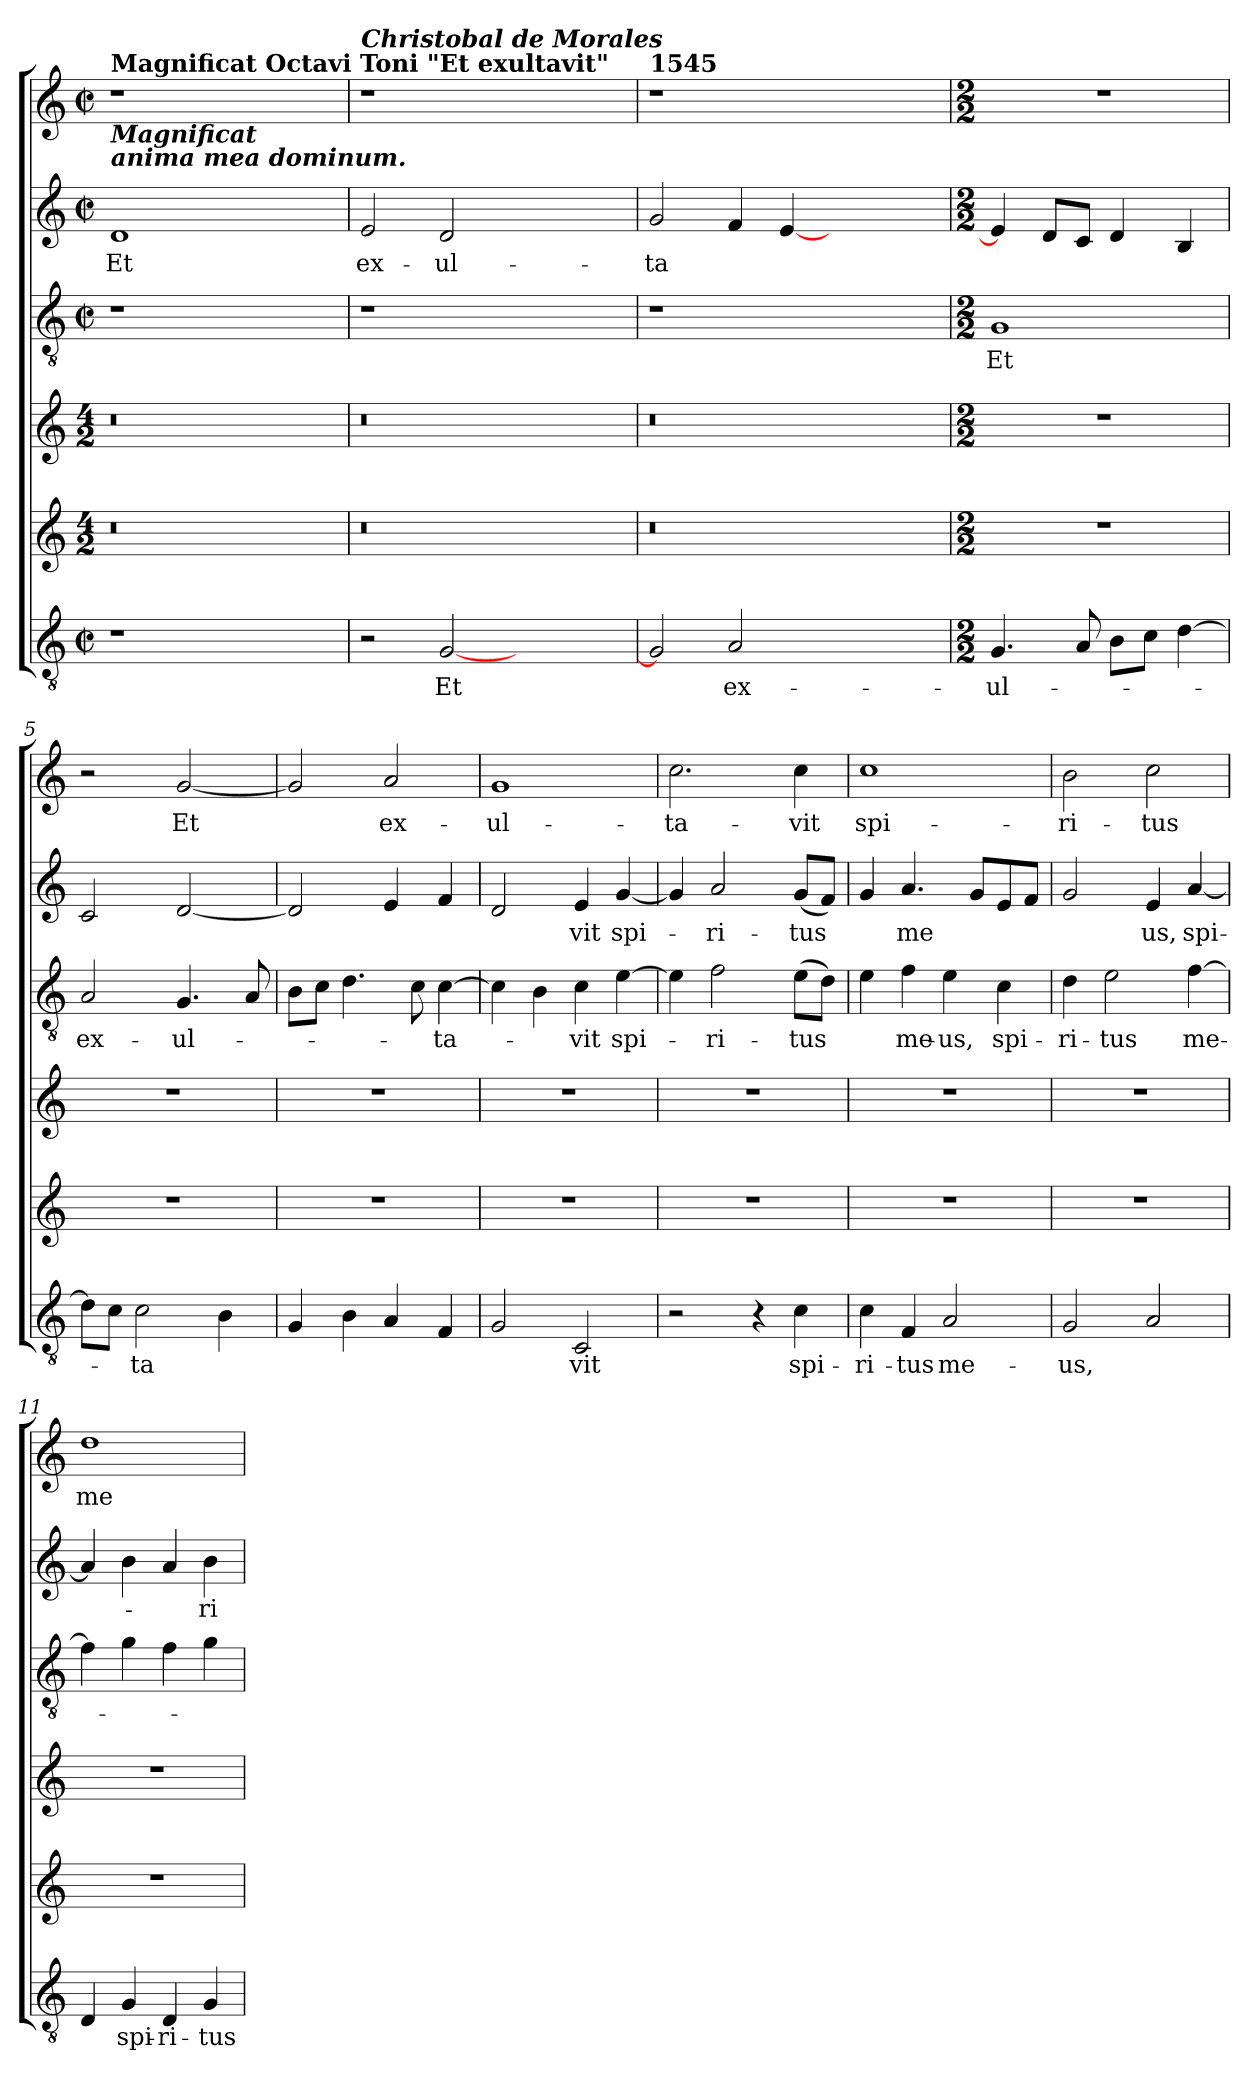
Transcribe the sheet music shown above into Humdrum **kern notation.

**kern	**text	**kern	**kern	**kern	**text	**kern	**text	**kern	**text
*part6	*part6	*part5	*part4	*part3	*part3	*part2	*part2	*part1	*part1
*staff6	*staff6	*staff5	*staff4	*staff3	*staff3	*staff2	*staff2	*staff1	*staff1
*clefGv2	*	*clefG2	*clefG2	*clefGv2	*	*clefG2	*	*clefG2	*
*k[]	*	*k[]	*k[]	*k[]	*	*k[]	*	*k[]	*
*C:	*	*C:	*C:	*C:	*	*C:	*	*C:	*
*M2/2	*	*M4/2	*M4/2	*M2/2	*	*M2/2	*	*M2/2	*
*met(c|)	*	*	*	*met(c|)	*	*met(c|)	*	*met(c|)	*
=1	=1	=1	=1	=1	=1	=1	=1	=1	=1
!	!	!	!	!	!	!	!	!LO:TX:b:Bi:t=Magnificat\nanima mea dominum.	!
!	!	!	!	!	!	!	!	!LO:TX:a:B:t=Magnificat Octavi Toni "Et exultavit"	!
!	!	!	!	!	!	!	!LO:LY:b	!	!
1r	.	0r	0r	1r	.	1d	Et	1r	.
1ryy	.	.	.	1ryy	.	1ryy	.	1ryy	.
=2	=2	=2	=2	=2	=2	=2	=2	=2	=2
!	!	!	!	!	!	!	!	!LO:TX:a:Bi:t=Christobal de Morales	!
!	!	!	!	!	!	!	!LO:LY:b	!	!
2r	.	0r	0r	1r	.	2e/	ex-	1r	.
!	!LO:LY:b	!	!	!	!	!	!LO:LY:b	!	!
[2G/	Et	.	.	.	.	2d/	-ul-	.	.
1ryy	.	.	.	1ryy	.	1ryy	.	1ryy	.
=3	=3	=3	=3	=3	=3	=3	=3	=3	=3
!	!	!	!	!	!	!	!	!LO:TX:a:B:t=1545	!
!	!	!	!	!	!	!	!LO:LY:b	!	!
2G/]	.	0r	0r	1r	.	2g/	-ta	1r	.
!	!LO:LY:b	!	!	!	!	!	!	!	!
2A/	ex-	.	.	.	.	4f/	.	.	.
.	.	.	.	.	.	[4e/	.	.	.
1ryy	.	.	.	1ryy	.	1ryy	.	1ryy	.
!!LO:LB:g=z
=4	=4	=4	=4	=4	=4	=4	=4	=4	=4
*M2/2	*	*M2/2	*M2/2	*M2/2	*	*M2/2	*	*M2/2	*
!	!LO:LY:b	!	!	!	!LO:LY:b	!	!	!	!
4.G/	-­ul-	1r	1r	1G	Et	4e/]	.	1r	.
.	.	.	.	.	.	8d/L	.	.	.
8A/	.	.	.	.	.	8c/J	.	.	.
8B\L	.	.	.	.	.	4d/	.	.	.
8c\J	.	.	.	.	.	.	.	.	.
[4d\	.	.	.	.	.	4B/	.	.	.
=5	=5	=5	=5	=5	=5	=5	=5	=5	=5
!	!	!	!	!	!LO:LY:b	!	!	!	!
8d\L]	.	1r	1r	2A/	ex-	2c/	.	2r	.
8c\J	.	.	.	.	.	.	.	.	.
!	!LO:LY:b	!	!	!	!	!	!	!	!
2c\	-ta	.	.	.	.	.	.	.	.
!	!	!	!	!	!LO:LY:b	!	!	!	!LO:LY:b
.	.	.	.	4.G/	-ul-	[2d/	.	[2g/	Et
4B\	.	.	.	.	.	.	.	.	.
.	.	.	.	8A/	.	.	.	.	.
=6	=6	=6	=6	=6	=6	=6	=6	=6	=6
4G/	.	1r	1r	8B\L	.	2d/]	.	2g/]	.
.	.	.	.	8c\J	.	.	.	.	.
4B\	.	.	.	4.d\	.	.	.	.	.
!	!	!	!	!	!	!	!	!	!LO:LY:b
4A/	.	.	.	.	.	4e/	.	2a/	ex-
.	.	.	.	8c\	.	.	.	.	.
!	!	!	!	!	!LO:LY:b	!	!	!	!
4F/	.	.	.	[4c\	-ta-	4f/	.	.	.
=7	=7	=7	=7	=7	=7	=7	=7	=7	=7
!	!	!	!	!	!	!	!	!	!LO:LY:b
2G/	.	1r	1r	4c\]	.	2d/	.	1g	-ul-
.	.	.	.	4B\	.	.	.	.	.
!	!LO:LY:b	!	!	!	!LO:LY:b	!	!LO:LY:b	!	!
2C/	vit	.	.	4c\	-vit	4e/	vit	.	.
!	!	!	!	!	!LO:LY:b	!	!LO:LY:b	!	!
.	.	.	.	[4e\	spi-	[4g/	spi-	.	.
=8	=8	=8	=8	=8	=8	=8	=8	=8	=8
!	!	!	!	!	!	!	!	!	!LO:LY:b
2r	.	1r	1r	4e\]	.	4g/]	.	2.cc\	-ta-
!	!	!	!	!	!LO:LY:b	!	!LO:LY:b	!	!
.	.	.	.	2f\	-ri-	2a/	-ri-	.	.
4r	.	.	.	.	.	.	.	.	.
!	!LO:LY:b	!	!	!	!LO:LY:b	!	!LO:LY:b	!	!LO:LY:b
4c\	spi-	.	.	(>8e\L	-tus	(<8g/L	-tus	4cc\	-vit
.	.	.	.	8d\J)	.	8f/J)	.	.	.
!!LO:LB:g=z
=9	=9	=9	=9	=9	=9	=9	=9	=9	=9
!	!LO:LY:b	!	!	!	!	!	!	!	!LO:LY:b
4c\	-­ri-	1r	1r	4e\	.	4g/	.	1cc	spi-
!	!LO:LY:b	!	!	!	!LO:LY:b	!	!LO:LY:b	!	!
4F/	-tus	.	.	4f\	me-	4.a/	me	.	.
!	!LO:LY:b	!	!	!	!LO:LY:b	!	!	!	!
2A/	me-	.	.	4e\	-us,	.	.	.	.
.	.	.	.	.	.	8g/L	.	.	.
!	!	!	!	!	!LO:LY:b	!	!	!	!
.	.	.	.	4c\	spi-	8e/	.	.	.
.	.	.	.	.	.	8f/J	.	.	.
=10	=10	=10	=10	=10	=10	=10	=10	=10	=10
!	!LO:LY:b	!	!	!	!LO:LY:b	!	!	!	!LO:LY:b
2G/	-us,	1r	1r	4d\	-ri-	2g/	.	2b\	-ri-
!	!	!	!	!	!LO:LY:b	!	!	!	!
.	.	.	.	2e\	-tus	.	.	.	.
!	!	!	!	!	!	!	!LO:LY:b	!	!LO:LY:b
2A/	.	.	.	.	.	4e/	us,	2cc\	-tus
!	!	!	!	!	!LO:LY:b	!	!LO:LY:b	!	!
.	.	.	.	[4f\	me-	[4a/	spi-	.	.
=11	=11	=11	=11	=11	=11	=11	=11	=11	=11
!	!	!	!	!	!	!	!	!	!LO:LY:b
4D/	.	1r	1r	4f\]	.	4a/]	.	1dd	me-
!	!LO:LY:b	!	!	!	!	!	!	!	!
4G/	spi-	.	.	4g\	.	4b\	.	.	.
!	!LO:LY:b	!	!	!	!	!	!	!	!
4D/	-ri-	.	.	4f\	.	4a/	.	.	.
!	!LO:LY:b	!	!	!	!	!	!LO:LY:b	!	!
4G/	-tus	.	.	4g\	.	4b\	-ri-	.	.
=	=	=	=	=	=	=	=	=	=
*-	*-	*-	*-	*-	*-	*-	*-	*-	*-
